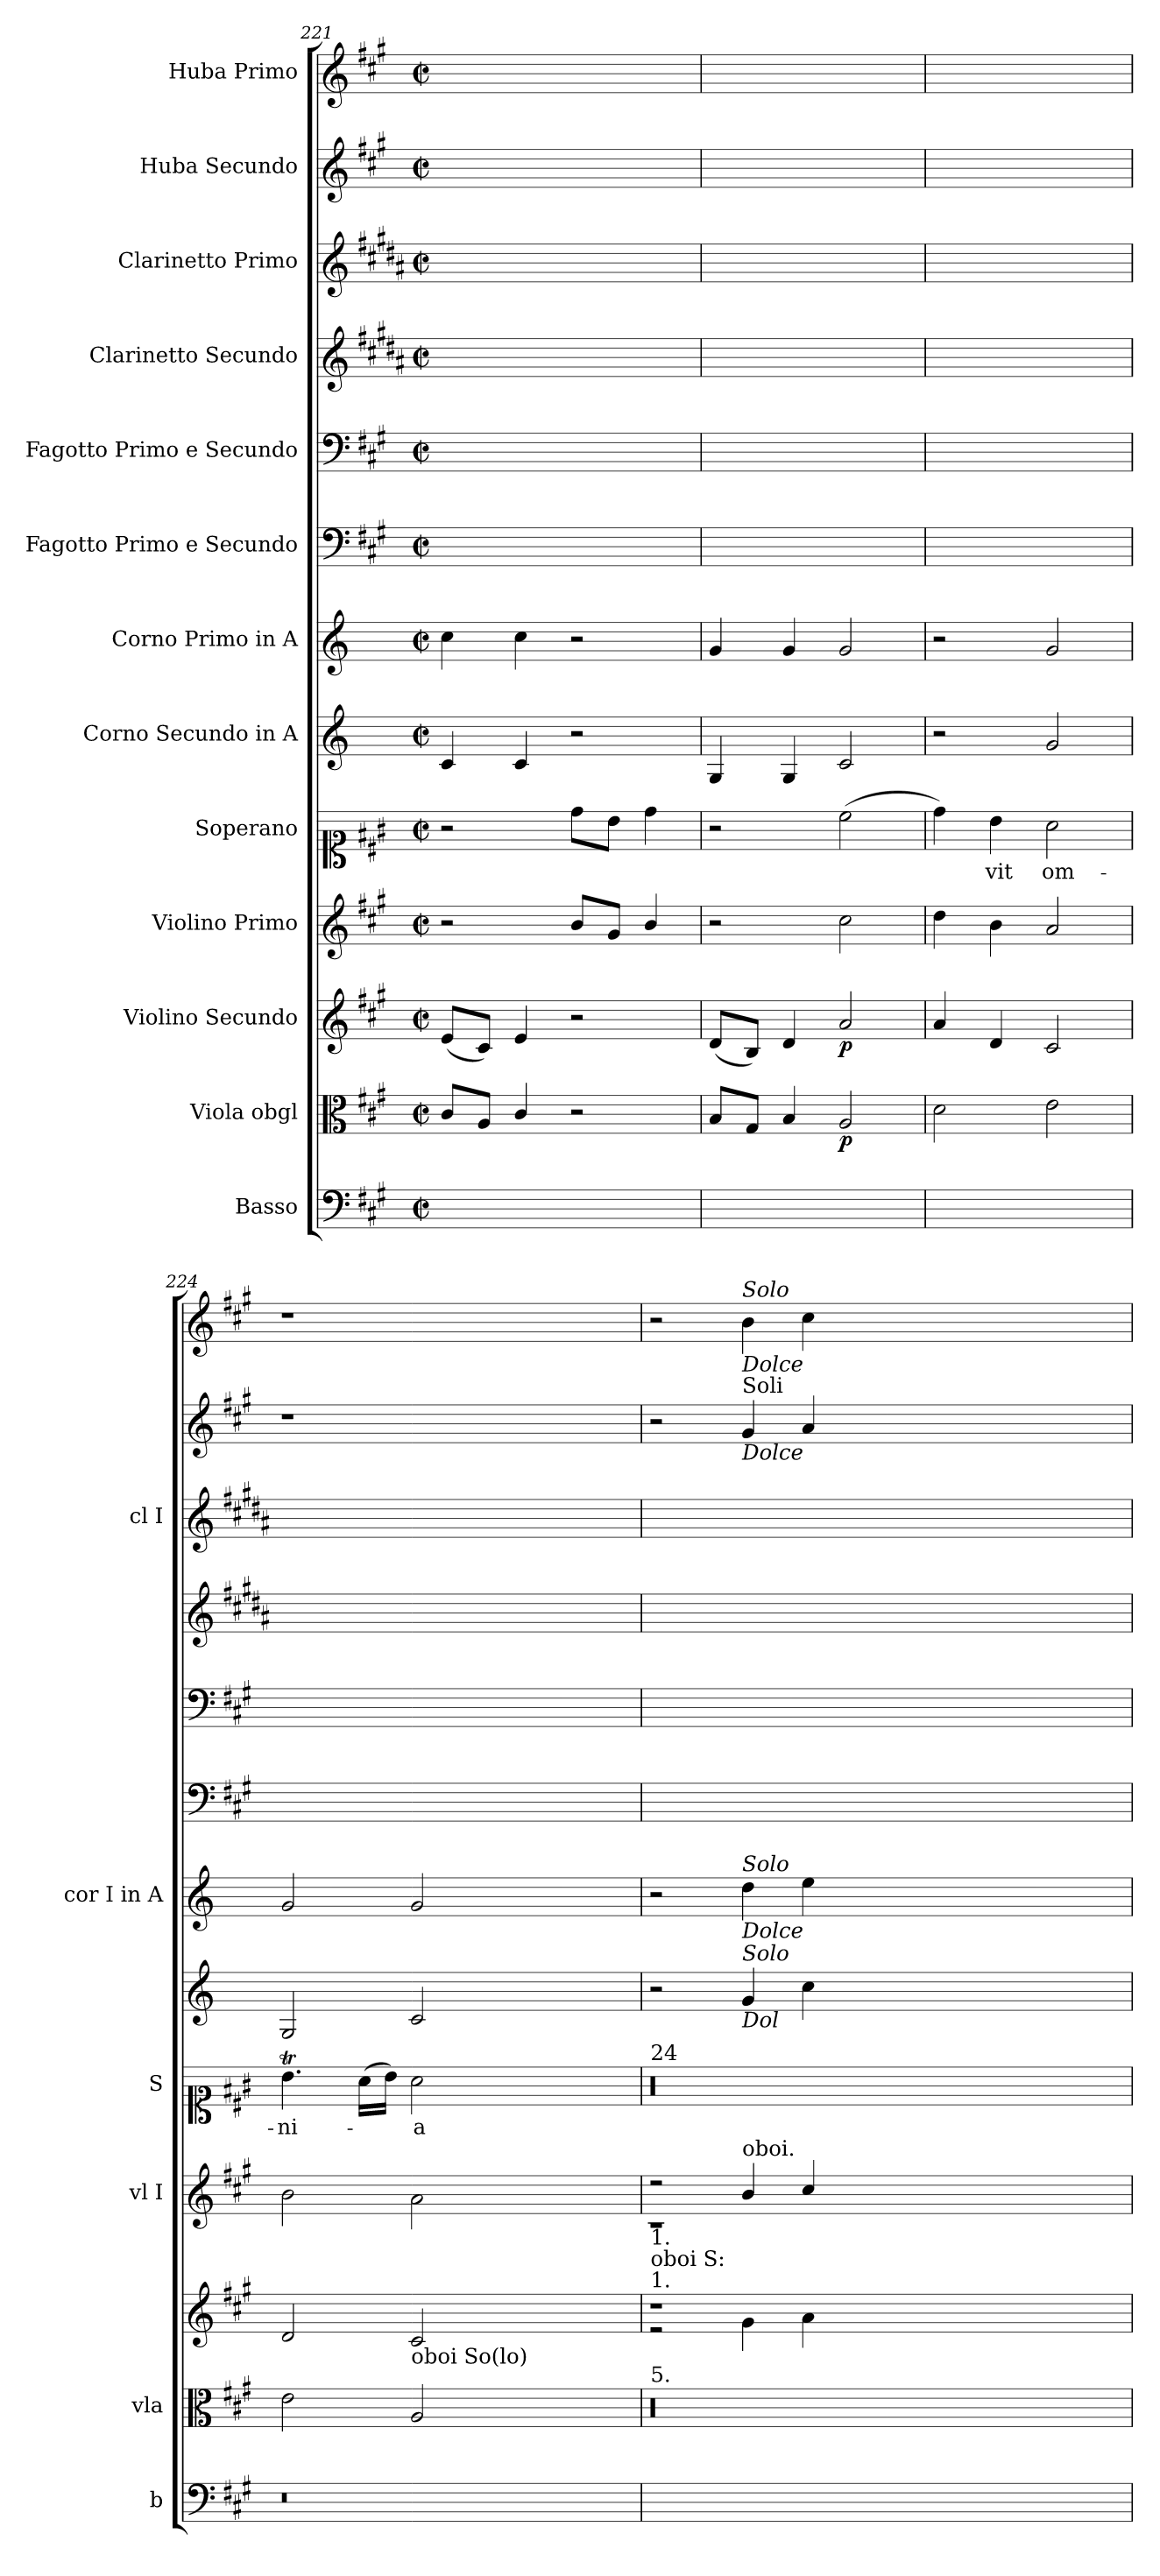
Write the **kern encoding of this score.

**kern	**kern	**dynam	**kern	**dynam	**kern	**kern	**text	**kern	**kern	**kern	**kern	**kern	**kern	**kern	**kern
*part13	*part12	*part12	*part11	*part11	*part10	*part9	*part9	*part8	*part7	*part6	*part5	*part4	*part3	*part2	*part1
*staff13	*staff12	*staff12	*staff11	*staff11	*staff10	*staff9	*staff9	*staff8	*staff7	*staff6	*staff5	*staff4	*staff3	*staff2	*staff1
*I"Basso	*I"Viola obgl	*	*I"Violino Secundo	*	*I"Violino Primo	*I"Soperano	*	*I"Corno Secundo in A	*I"Corno Primo in A	*I"Fagotto Primo e Secundo	*I"Fagotto Primo e Secundo	*I"Clarinetto Secundo	*I"Clarinetto Primo	*I"Huba Secundo	*I"Huba Primo
*I'b	*I'vla	*	*	*	*I'vl I	*I'S	*	*	*I'cor I in A	*	*	*	*I'cl I	*	*
*clefF4	*clefC3	*	*clefG2	*	*clefG2	*clefC1	*	*clefG2	*clefG2	*clefF4	*clefF4	*clefG2	*clefG2	*clefG2	*clefG2
*	*	*	*	*	*	*	*	*ITrd2c3	*ITrd2c3	*	*	*ITrd1c2	*ITrd1c2	*	*
*k[f#c#g#]	*k[f#c#g#]	*	*k[f#c#g#]	*	*k[f#c#g#]	*k[f#c#g#]	*	*k[f#c#g#]	*k[f#c#g#]	*k[f#c#g#]	*k[f#c#g#]	*k[f#c#g#]	*k[f#c#g#]	*k[f#c#g#]	*k[f#c#g#]
*A:	*A:	*	*A:	*	*A:	*A:	*	*A:	*A:	*A:	*A:	*A:	*A:	*A:	*A:
*M2/2	*M2/2	*	*M2/2	*	*M2/2	*M2/2	*	*M2/2	*M2/2	*M2/2	*M2/2	*M2/2	*M2/2	*M2/2	*M2/2
*met(c|)	*met(c|)	*	*met(c|)	*	*met(c|)	*met(c|)	*	*met(c|)	*met(c|)	*met(c|)	*met(c|)	*met(c|)	*met(c|)	*met(c|)	*met(c|)
=221	=221	=221	=221	=221	=221	=221	=221	=221	=221	=221	=221	=221	=221	=221	=221
1ryy	8c#/L	.	(8e/L	.	2r	2r	.	4A/	4a\	1ryy	1ryy	1ryy	1ryy	1ryy	1ryy
.	8A/J	.	8c#/J)	.	.	.	.	.	.	.	.	.	.	.	.
.	4c#/	.	4e/	.	.	.	.	4A/	4a\	.	.	.	.	.	.
.	2r	.	2r	.	8b/L	8dd\L	.	2r	2r	.	.	.	.	.	.
.	.	.	.	.	8g#/J	8b\J	.	.	.	.	.	.	.	.	.
.	.	.	.	.	4b/	4dd\	.	.	.	.	.	.	.	.	.
=222	=222	=222	=222	=222	=222	=222	=222	=222	=222	=222	=222	=222	=222	=222	=222
1ryy	8B/L	.	(8d/L	.	2r	2r	.	4E/	4e/	1ryy	1ryy	1ryy	1ryy	1ryy	1ryy
.	8G#/J	.	8B/J)	.	.	.	.	.	.	.	.	.	.	.	.
.	4B/	.	4d/	.	.	.	.	4E/	4e/	.	.	.	.	.	.
!	!	!LO:DY:b	!	!	!	!	!	!	!	!	!	!	!	!	!
.	2A/	p.	2a/	p	2cc#\	(2cc#\	.	2A/	2e/	.	.	.	.	.	.
=223	=223	=223	=223	=223	=223	=223	=223	=223	=223	=223	=223	=223	=223	=223	=223
1ryy	2d\	.	4a/	.	4dd\	4dd\)	.	2r	2r	1ryy	1ryy	1ryy	1ryy	1ryy	1ryy
.	.	.	4d/	.	4b\	4b\	-vit	.	.	.	.	.	.	.	.
.	2e\	.	2c#/	.	2a/	2a\	om-	2e/	2e/	.	.	.	.	.	.
=224	=224	=224	=224	=224	=224	=224	=224	=224	=224	=224	=224	=224	=224	=224	=224
0r	2e\	.	2d/	.	2b\	4.bT\	-ni-	2E/	2e/	1ryy	1ryy	1ryy	1ryy	1r	1r
.	.	.	.	.	.	(16a\LL	.	.	.	.	.	.	.	.	.
.	.	.	.	.	.	16b\JJ)	.	.	.	.	.	.	.	.	.
!	!	!	!LO:TX:b:t=oboi So(lo)	!	!	!	!	!	!	!	!	!	!	!	!
.	2A/	.	2c#/	.	2a\	2a\	-a	2A/	2e/	.	.	.	.	.	.
.	1ryy	.	1ryy	.	1ryy	1ryy	.	1ryy	1ryy	1ryy	1ryy	1ryy	1ryy	1ryy	1ryy
=225	=225	=225	=225	=225	=225	=225	=225	=225	=225	=225	=225	=225	=225	=225	=225
*	*	*	*^	*	*^	*	*	*	*	*	*	*	*	*	*
!	!	!	!	!	!	!	!	!LO:TX:a:t=24	!	!	!	!	!	!	!	!	!
!	!	!	!	!	!	!LO:TX:b:t=1.	!	!	!	!	!	!	!	!	!	!	!
!	!	!	!LO:TX:a:t=1.	!	!	!	!	!	!	!	!	!	!	!	!	!	!
!	!	!	!LO:TX:a:t=oboi S&colon;	!	!	!	!	!	!	!	!	!	!	!	!	!	!
!	!LO:TX:a:t=5.	!	!	!	!	!	!	!	!	!	!	!	!	!	!	!	!
00ryy	00r	.	1r	2r	.	2r	1r	00r	.	2r	2r	1ryy	1ryy	1ryy	1ryy	2r	2r
!	!	!	!	!	!	!	!	!	!	!	!	!	!	!	!	!	!LO:TX:b:i:t=Dolce
!	!	!	!	!	!	!	!	!	!	!	!	!	!	!	!	!	!LO:TX:a:i:t=Solo
!	!	!	!	!	!	!	!	!	!	!	!	!	!	!	!	!LO:TX:b:i:t=Dolce	!
!	!	!	!	!	!	!	!	!	!	!	!	!	!	!	!	!LO:TX:a:t=Soli	!
!	!	!	!	!	!	!	!	!	!	!	!LO:TX:b:i:t=Dolce	!	!	!	!	!	!
!	!	!	!	!	!	!	!	!	!	!	!LO:TX:a:i:t=Solo	!	!	!	!	!	!
!	!	!	!	!	!	!	!	!	!	!LO:TX:b:i:t=Dol	!	!	!	!	!	!	!
!	!	!	!	!	!	!	!	!	!	!LO:TX:a:i:t=Solo	!	!	!	!	!	!	!
!	!	!	!	!	!	!LO:TX:a:t=oboi.	!	!	!	!	!	!	!	!	!	!	!
.	.	.	.	4g#!\	.	4b!/	.	.	.	4e/	4b\	.	.	.	.	4g#/	4b\
.	.	.	.	4a!\	.	4cc#!/	.	.	.	4a\	4cc#\	.	.	.	.	4a/	4cc#\
.	.	.	0.ryy	0.ryy	.	0.ryy	0.ryy	.	.	0.ryy	0.ryy	0.ryy	0.ryy	0.ryy	0.ryy	0.ryy	0.ryy
*	*	*	*v	*v	*	*	*	*	*	*	*	*	*	*	*	*	*
*	*	*	*	*	*v	*v	*	*	*	*	*	*	*	*	*	*
=	=	=	=	=	=	=	=	=	=	=	=	=	=	=	=
*-	*-	*-	*-	*-	*-	*-	*-	*-	*-	*-	*-	*-	*-	*-	*-
